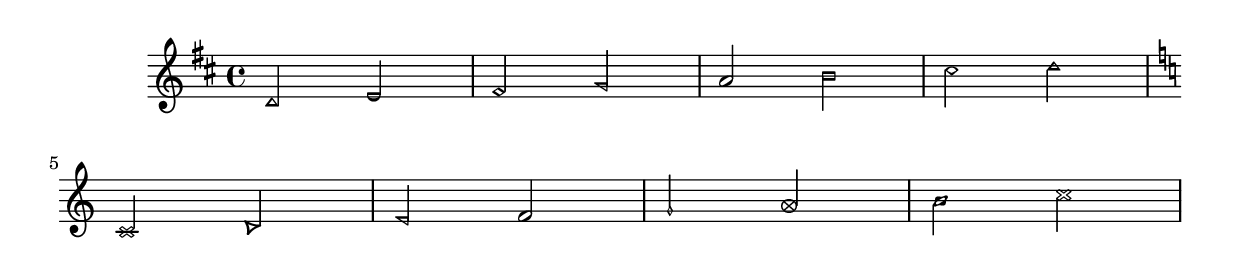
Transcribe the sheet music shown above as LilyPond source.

%% Do not edit this file; it is automatically
%% generated from LSR http://lsr.dsi.unimi.it
%% This file is in the public domain.
\version "2.13.10"

\header {
  lsrtags = "pitches, editorial-annotations"

%% Translation of GIT committish: 341940d3830b59f93a80131471d622c2818afddb
  doctitlees = "Aplicar estilos de cabeza según la nota de la escala"
  texidoces = "
La propiedad @code{shapeNoteStyles} se puede usar para definir varios
estilos de cabezas de nota para cada grado de la escala (según esté
establecido por la armadura o por la propiedad @code{tonic}).  Esta
propiedad requiere un conjunto de símbolos, que pueden ser puramente
arbitrarios (se permiten expresiones geométricas como @code{triangle},
triángulo, @code{cross}, aspas, y @code{xcircle}, círculo con aspas) o
basados en una antigua tradición americana de grabado (ciertos nombres
de nota latinos trambién se permiten).

Dicho esto, para imitar antiguos cancioneros americanos, existen varios
estilos predefinidos de cabezas de nota disponibles a través de
instrucciones de abreviatura como @code{\\aikenHeads} o
@code{\\sacredHarpHeads}.

Este ejemplo muestra distintas formas de obtener cabezas de notas con forma,
y muestra la capacidad de transportar una melodía sin perder la
correspondencia entre las funciones armónicas y los estilos de cabezas de
nota.

"

%% Translation of GIT committish: d96023d8792c8af202c7cb8508010c0d3648899d
  doctitlede = "Notenkopfstile basierend auf der Tonleiterstufe erstellen"
  texidocde = "
Die @code{shapeNoteStyles}-(NotenFormenStile)-Eigenschaft kann benutzt
werden, um verschiedene Notenstile für jeden Schritt der Tonleiter
zu definieren (vorgegeben von der Tonart oder der @qq{tonic}
(Tonika)-Eigneschaft.  Diese Eigenschaft braucht eine Anzahl von Symbolen,
welche beliebig sein können (geometrische Ausdrücke wie @code{triangle}
(Dreieck), @code{cross} (Kreuz) und @code{xcircle} (X-Kreis) sind erlaubt)
oder basierend auf einer alten amerikanischen Notensatztradition (einige
lateinische Notenbezeichnungen sind auch erlaubt).

Um alte amerikanische Liederbücher zu imitieren, gibt es einige
vordefinierte Notenstile wie etwa @code{\\aikenHeads} (im Stil von Aiken)
oder @code{\\sacredHarpHeads} (im Stil der Sacred Harp-Tradition).

Dieses Beispiel zeigt, wie man unterschiedlich geformte Noten erhält und
eine Melodie transponieren kann, ohne dass das Verhältnis zwischen den
harmonischen Funktionen und dem Notenstil verloren geht.

"
%% Translation of GIT committish: 59968a089729d7400f8ece38d5bc98dbb3656a2b
  texidocfr = "
La propriété @code{shapeNoteStyles} permet d'affecter un profil
particulier à chaque degré de la gamme -- à partir de l'armure ou
de la propriété @code{tonic}.  Ses valeurs sont constituées d'une liste 
de symboles, qu'il s'agisse de formes géométriques (@code{triangle},
@code{cross}, ou @code{xcircle}) ou basés sur la tradition des graveurs
américains (avec quelques noms de note latins).

LilyPond dispose de deux raccourcis, @code{\aikenHeads} et
@code{\sacredHarpHeads}, permettant de reproduire déanciens recueils de
chansons américaines. 

L'exemple suivant montre plusieurs manières de profiler les têtes de
note, ainsi que la capacité de trnsposer tout en respectant la fonction
harmonique de chaque note dans la gamme. 

"
  doctitlefr = "Profilage des notes selon leur degré dans la gamme"


  texidoc = "
The @code{shapeNoteStyles} property can be used to define various note
head styles for each step of the scale (as set by the key signature or
the @code{tonic} property). This property requires a set of symbols,
which can be purely arbitrary (geometrical expressions such as
@code{triangle}, @code{cross}, and @code{xcircle} are allowed) or based
on old American engraving tradition (some latin note names are also
allowed).

That said, to imitate old American song books, there are several
predefined note head styles available through shortcut commands such as
@code{\\aikenHeads} or @code{\\sacredHarpHeads}.

This example shows different ways to obtain shape note heads, and
demonstrates the ability to transpose a melody without losing the
correspondence between harmonic functions and note head styles.

"
  doctitle = "Applying note head styles depending on the step of the scale"
} % begin verbatim

fragment = {
  \key c \major
  c2 d
  e2 f
  g2 a
  b2 c
}

\new Staff {
  \transpose c d
  \relative c' {
    \set shapeNoteStyles = #'#(do re mi fa
                               #f la ti)
    \fragment
  }

  \break

  \relative c' {
    \set shapeNoteStyles = #'#(cross triangle fa #f
                               mensural xcircle diamond)
    \fragment
  }
}

